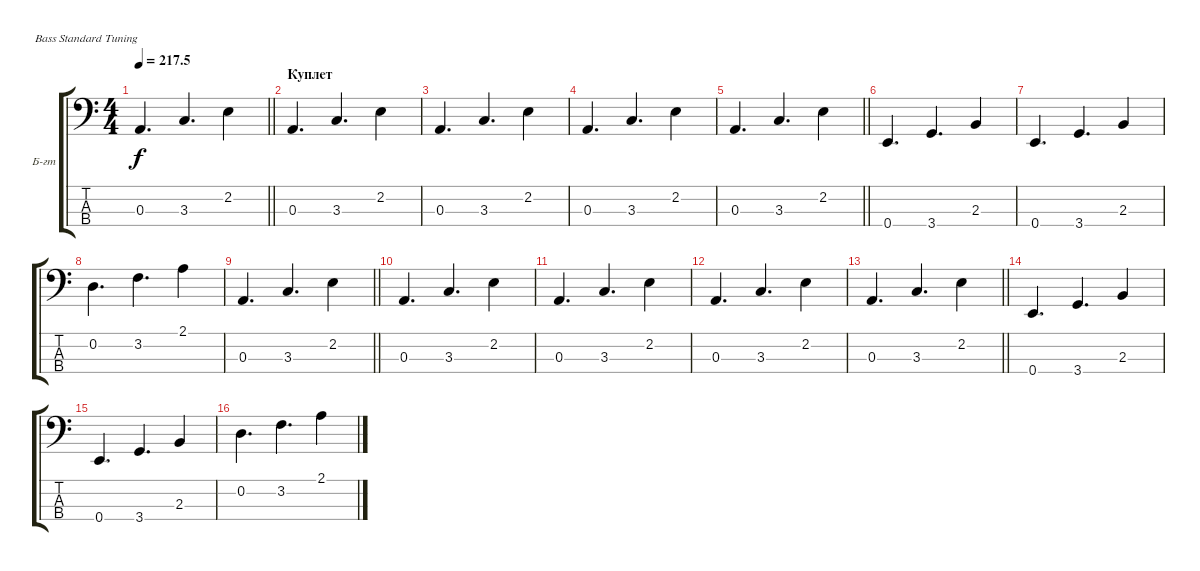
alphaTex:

\bracketExtendMode groupsimilarinstruments
\firstSystemTrackNameOrientation horizontal
\otherSystemsTrackNameOrientation horizontal
\track ("Бас-гитара" "Б-гт") {instrument electricbassfinger}
\staff {score tabs}
\tuning (G2 D2 A1 E1)
\ts (4 4)
\tempo
217.5
\accidentals auto
\clef f4
\ottava regular
\simile none
\barLineRight lightlight
\ks c
0.3.4{d dy f} 3.3.4{d} 2.2.4 |
\section ("" "Куплет")
0.3.4{d} 3.3.4{d} 2.2.4 |
0.3.4{d} 3.3.4{d} 2.2.4 |
0.3.4{d} 3.3.4{d} 2.2.4 |
\barLineRight lightlight
0.3.4{d} 3.3.4{d} 2.2.4 |
0.4.4{d} 3.4.4{d} 2.3.4 |
0.4.4{d} 3.4.4{d} 2.3.4 |
0.2.4{d} 3.2.4{d} 2.1.4 |
\barLineRight lightlight
0.3.4{d} 3.3.4{d} 2.2.4 |
0.3.4{d} 3.3.4{d} 2.2.4 |
0.3.4{d} 3.3.4{d} 2.2.4 |
0.3.4{d} 3.3.4{d} 2.2.4 |
\barLineRight lightlight
0.3.4{d} 3.3.4{d} 2.2.4 |
0.4.4{d} 3.4.4{d} 2.3.4 |
0.4.4{d} 3.4.4{d} 2.3.4 |
0.2.4{d} 3.2.4{d} 2.1.4
